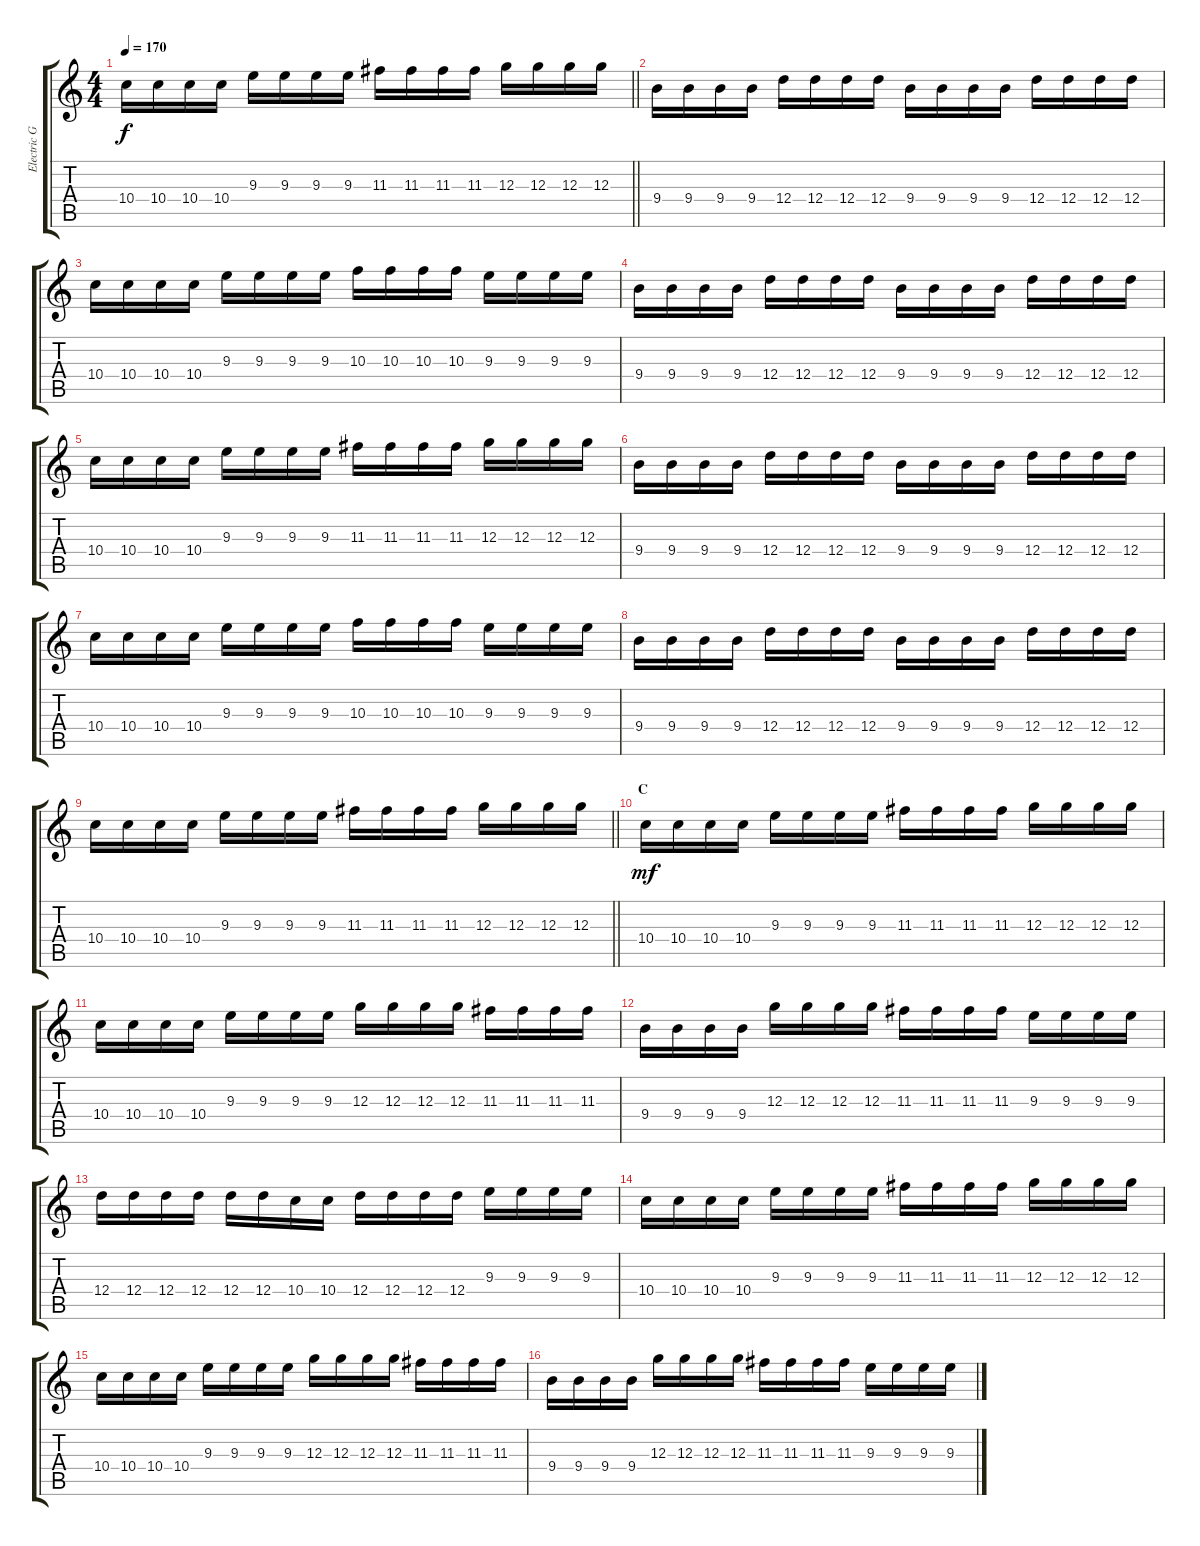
\track ("Electric Guitar" "Electric G") {instrument distortionguitar}
\staff {score tabs}
\tuning (E4 B3 G3 D3 A2 E2) {hide}
\ts (4 4)
\tempo 170
\clef g2
\barLineRight lightlight
\ks c
10.4.16{dy f} 10.4.16 10.4.16 10.4.16 9.3.16 9.3.16 9.3.16 9.3.16 11.3.16 11.3.16 11.3.16 11.3.16 12.3.16 12.3.16 12.3.16 12.3.16 |
9.4.16 9.4.16 9.4.16 9.4.16 12.4.16 12.4.16 12.4.16 12.4.16 9.4.16 9.4.16 9.4.16 9.4.16 12.4.16 12.4.16 12.4.16 12.4.16 |
10.4.16 10.4.16 10.4.16 10.4.16 9.3.16 9.3.16 9.3.16 9.3.16 10.3.16 10.3.16 10.3.16 10.3.16 9.3.16 9.3.16 9.3.16 9.3.16 |
9.4.16 9.4.16 9.4.16 9.4.16 12.4.16 12.4.16 12.4.16 12.4.16 9.4.16 9.4.16 9.4.16 9.4.16 12.4.16 12.4.16 12.4.16 12.4.16 |
10.4.16 10.4.16 10.4.16 10.4.16 9.3.16 9.3.16 9.3.16 9.3.16 11.3.16 11.3.16 11.3.16 11.3.16 12.3.16 12.3.16 12.3.16 12.3.16 |
9.4.16 9.4.16 9.4.16 9.4.16 12.4.16 12.4.16 12.4.16 12.4.16 9.4.16 9.4.16 9.4.16 9.4.16 12.4.16 12.4.16 12.4.16 12.4.16 |
10.4.16 10.4.16 10.4.16 10.4.16 9.3.16 9.3.16 9.3.16 9.3.16 10.3.16 10.3.16 10.3.16 10.3.16 9.3.16 9.3.16 9.3.16 9.3.16 |
9.4.16 9.4.16 9.4.16 9.4.16 12.4.16 12.4.16 12.4.16 12.4.16 9.4.16 9.4.16 9.4.16 9.4.16 12.4.16 12.4.16 12.4.16 12.4.16 |
\barLineRight lightlight
10.4.16 10.4.16 10.4.16 10.4.16 9.3.16 9.3.16 9.3.16 9.3.16 11.3.16 11.3.16 11.3.16 11.3.16 12.3.16 12.3.16 12.3.16 12.3.16 |
\section ("" "C")
10.4.16{dy mf} 10.4.16 10.4.16 10.4.16 9.3.16 9.3.16 9.3.16 9.3.16 11.3.16 11.3.16 11.3.16 11.3.16 12.3.16 12.3.16 12.3.16 12.3.16 |
10.4.16 10.4.16 10.4.16 10.4.16 9.3.16 9.3.16 9.3.16 9.3.16 12.3.16 12.3.16 12.3.16 12.3.16 11.3.16 11.3.16 11.3.16 11.3.16 |
9.4.16 9.4.16 9.4.16 9.4.16 12.3.16 12.3.16 12.3.16 12.3.16 11.3.16 11.3.16 11.3.16 11.3.16 9.3.16 9.3.16 9.3.16 9.3.16 |
12.4.16 12.4.16 12.4.16 12.4.16 12.4.16 12.4.16 10.4.16 10.4.16 12.4.16 12.4.16 12.4.16 12.4.16 9.3.16 9.3.16 9.3.16 9.3.16 |
10.4.16 10.4.16 10.4.16 10.4.16 9.3.16 9.3.16 9.3.16 9.3.16 11.3.16 11.3.16 11.3.16 11.3.16 12.3.16 12.3.16 12.3.16 12.3.16 |
10.4.16 10.4.16 10.4.16 10.4.16 9.3.16 9.3.16 9.3.16 9.3.16 12.3.16 12.3.16 12.3.16 12.3.16 11.3.16 11.3.16 11.3.16 11.3.16 |
9.4.16 9.4.16 9.4.16 9.4.16 12.3.16 12.3.16 12.3.16 12.3.16 11.3.16 11.3.16 11.3.16 11.3.16 9.3.16 9.3.16 9.3.16 9.3.16
